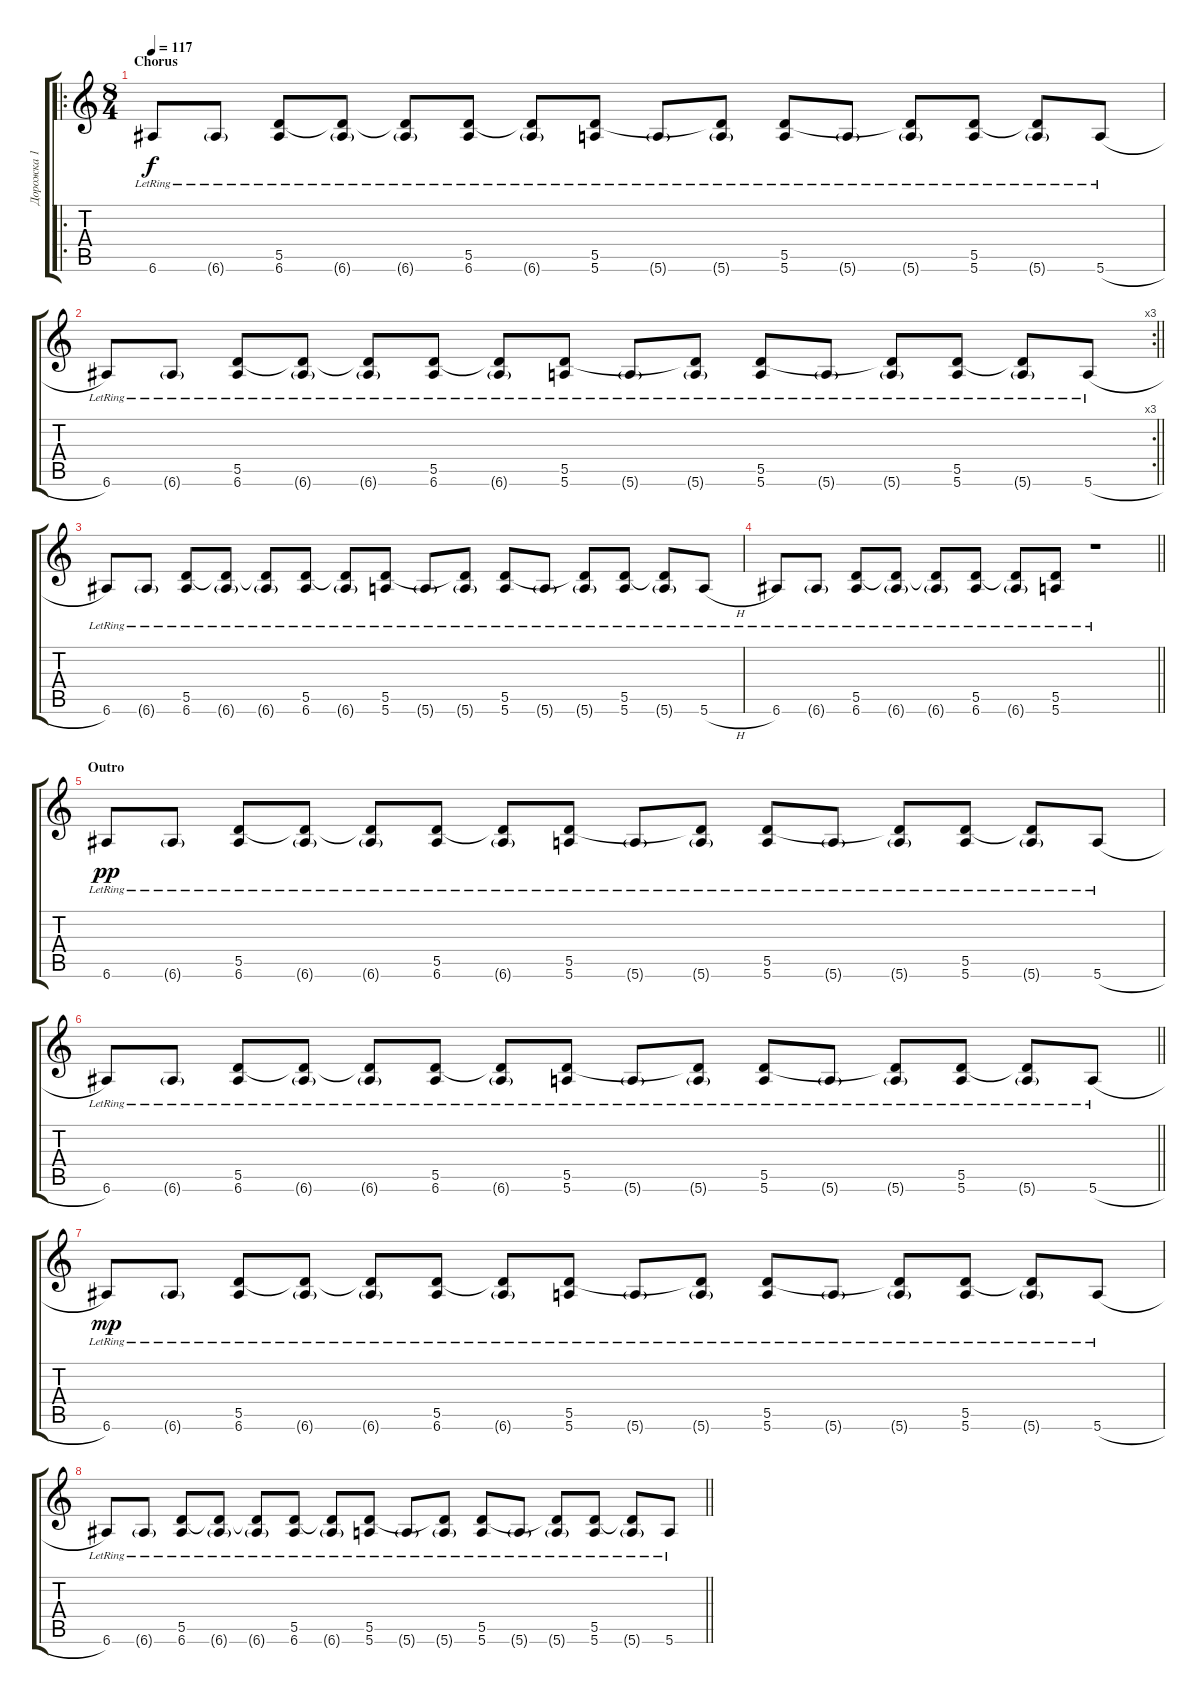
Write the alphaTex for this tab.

\track ("Дорожка 1" "Дорожка 1") {instrument electricguitarclean}
\staff {score tabs}
\tuning (E4 B3 G3 D3 A2 E2) {hide}
\ro
\ts (8 4)
\section ("" "Chorus")
\tempo 117
\clef g2
\ks c
6.6{lr}.8{dy f} 6.6{g lr}.8 (5.5{lr} 6.6{lr}).8 (5.5{t} 6.6{g lr}).8 (5.5{t} 6.6{g lr}).8 (5.5{lr} 6.6{lr}).8 (5.5{t} 6.6{g lr}).8 (5.5{lr} 5.6{lr}).8 5.6{g lr}.8 (5.5{t} 5.6{g lr}).8 (5.5{lr} 5.6{lr}).8 5.6{g lr}.8 (5.5{t} 5.6{g lr}).8 (5.5{lr} 5.6{lr}).8 (5.5{t} 5.6{g lr}).8 5.6{h lr}.8 |
\rc 3
\barLineRight lightlight
6.6{lr}.8 6.6{g lr}.8 (5.5{lr} 6.6{lr}).8 (5.5{t} 6.6{g lr}).8 (5.5{t} 6.6{g lr}).8 (5.5{lr} 6.6{lr}).8 (5.5{t} 6.6{g lr}).8 (5.5{lr} 5.6{lr}).8 5.6{g lr}.8 (5.5{t} 5.6{g lr}).8 (5.5{lr} 5.6{lr}).8 5.6{g lr}.8 (5.5{t} 5.6{g lr}).8 (5.5{lr} 5.6{lr}).8 (5.5{t} 5.6{g lr}).8 5.6{h lr}.8 |
6.6{lr}.8 6.6{g lr}.8 (5.5{lr} 6.6{lr}).8 (5.5{t} 6.6{g lr}).8 (5.5{t} 6.6{g lr}).8 (5.5{lr} 6.6{lr}).8 (5.5{t} 6.6{g lr}).8 (5.5{lr} 5.6{lr}).8 5.6{g lr}.8 (5.5{t} 5.6{g lr}).8 (5.5{lr} 5.6{lr}).8 5.6{g lr}.8 (5.5{t} 5.6{g lr}).8 (5.5{lr} 5.6{lr}).8 (5.5{t} 5.6{g lr}).8 5.6{h lr}.8 |
\barLineRight lightlight
6.6{lr}.8 6.6{g lr}.8 (5.5{lr} 6.6{lr}).8 (5.5{t} 6.6{g lr}).8 (5.5{t} 6.6{g lr}).8 (5.5{lr} 6.6{lr}).8 (5.5{t} 6.6{g lr}).8 (5.5{lr} 5.6{lr}).8 r.1 |
\section ("" "Outro")
6.6{lr}.8{dy pp} 6.6{g lr}.8 (5.5{lr} 6.6{lr}).8 (5.5{t} 6.6{g lr}).8 (5.5{t} 6.6{g lr}).8 (5.5{lr} 6.6{lr}).8 (5.5{t} 6.6{g lr}).8 (5.5{lr} 5.6{lr}).8 5.6{g lr}.8 (5.5{t} 5.6{g lr}).8 (5.5{lr} 5.6{lr}).8 5.6{g lr}.8 (5.5{t} 5.6{g lr}).8 (5.5{lr} 5.6{lr}).8 (5.5{t} 5.6{g lr}).8 5.6{h lr}.8 |
\barLineRight lightlight
6.6{lr}.8 6.6{g lr}.8 (5.5{lr} 6.6{lr}).8 (5.5{t} 6.6{g lr}).8 (5.5{t} 6.6{g lr}).8 (5.5{lr} 6.6{lr}).8 (5.5{t} 6.6{g lr}).8 (5.5{lr} 5.6{lr}).8 5.6{g lr}.8 (5.5{t} 5.6{g lr}).8 (5.5{lr} 5.6{lr}).8 5.6{g lr}.8 (5.5{t} 5.6{g lr}).8 (5.5{lr} 5.6{lr}).8 (5.5{t} 5.6{g lr}).8 5.6{h lr}.8 |
6.6{lr}.8{dy mp} 6.6{g lr}.8 (5.5{lr} 6.6{lr}).8 (5.5{t} 6.6{g lr}).8 (5.5{t} 6.6{g lr}).8 (5.5{lr} 6.6{lr}).8 (5.5{t} 6.6{g lr}).8 (5.5{lr} 5.6{lr}).8 5.6{g lr}.8 (5.5{t} 5.6{g lr}).8 (5.5{lr} 5.6{lr}).8 5.6{g lr}.8 (5.5{t} 5.6{g lr}).8 (5.5{lr} 5.6{lr}).8 (5.5{t} 5.6{g lr}).8 5.6{h lr}.8 |
\barLineRight lightlight
6.6{lr}.8 6.6{g lr}.8 (5.5{lr} 6.6{lr}).8 (5.5{t} 6.6{g lr}).8 (5.5{t} 6.6{g lr}).8 (5.5{lr} 6.6{lr}).8 (5.5{t} 6.6{g lr}).8 (5.5{lr} 5.6{lr}).8 5.6{g lr}.8 (5.5{t} 5.6{g lr}).8 (5.5{lr} 5.6{lr}).8 5.6{g lr}.8 (5.5{t} 5.6{g lr}).8 (5.5{lr} 5.6{lr}).8 (5.5{t} 5.6{g lr}).8 5.6{h lr}.8
